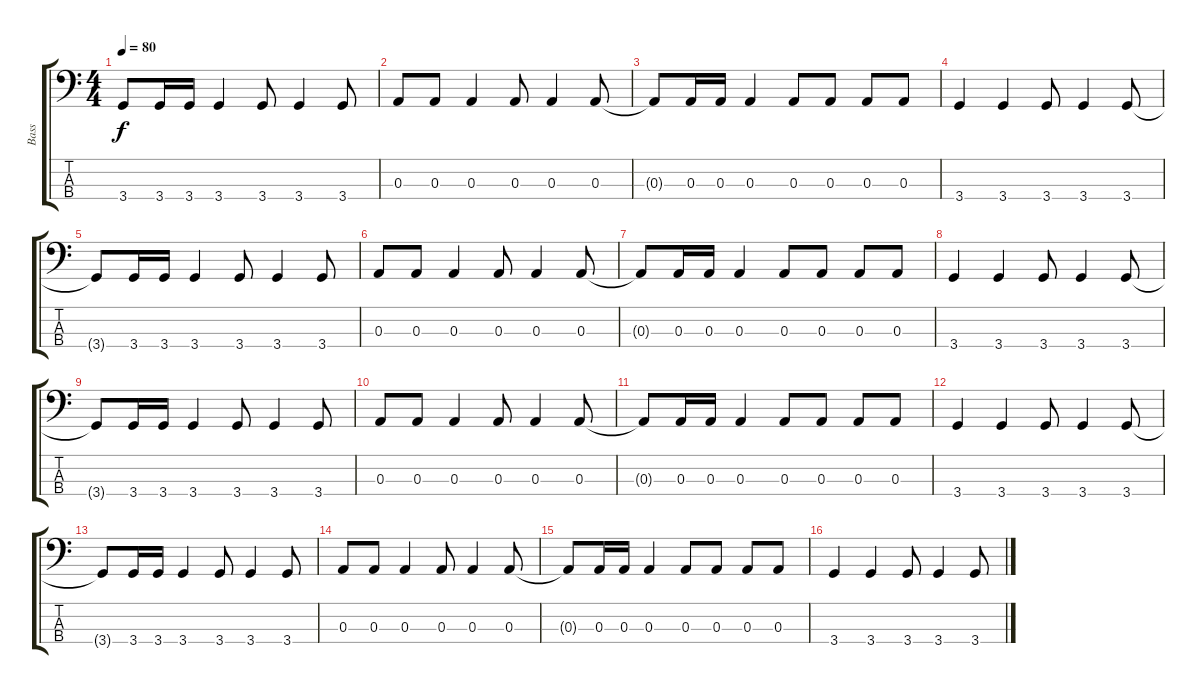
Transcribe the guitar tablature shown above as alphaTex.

\track ("Bass " "Bass ") {instrument electricbassfinger}
\staff {score tabs}
\tuning (G2 D2 A1 E1) {hide}
\ts (4 4)
\tempo 80
\clef f4
\ks c
3.4{t}.8{dy f} 3.4.16 3.4.16 3.4.4 3.4.8 3.4.4 3.4.8 |
0.3.8 0.3.8 0.3.4 0.3.8 0.3.4 0.3.8 |
0.3{t}.8 0.3.16 0.3.16 0.3.4 0.3.8 0.3.8 0.3.8 0.3.8 |
3.4.4 3.4.4 3.4.8 3.4.4 3.4.8 |
3.4{t}.8 3.4.16 3.4.16 3.4.4 3.4.8 3.4.4 3.4.8 |
0.3.8 0.3.8 0.3.4 0.3.8 0.3.4 0.3.8 |
0.3{t}.8 0.3.16 0.3.16 0.3.4 0.3.8 0.3.8 0.3.8 0.3.8 |
3.4.4 3.4.4 3.4.8 3.4.4 3.4.8 |
3.4{t}.8 3.4.16 3.4.16 3.4.4 3.4.8 3.4.4 3.4.8 |
0.3.8 0.3.8 0.3.4 0.3.8 0.3.4 0.3.8 |
0.3{t}.8 0.3.16 0.3.16 0.3.4 0.3.8 0.3.8 0.3.8 0.3.8 |
3.4.4 3.4.4 3.4.8 3.4.4 3.4.8 |
3.4{t}.8 3.4.16 3.4.16 3.4.4 3.4.8 3.4.4 3.4.8 |
0.3.8 0.3.8 0.3.4 0.3.8 0.3.4 0.3.8 |
0.3{t}.8 0.3.16 0.3.16 0.3.4 0.3.8 0.3.8 0.3.8 0.3.8 |
3.4.4 3.4.4 3.4.8 3.4.4 3.4.8
